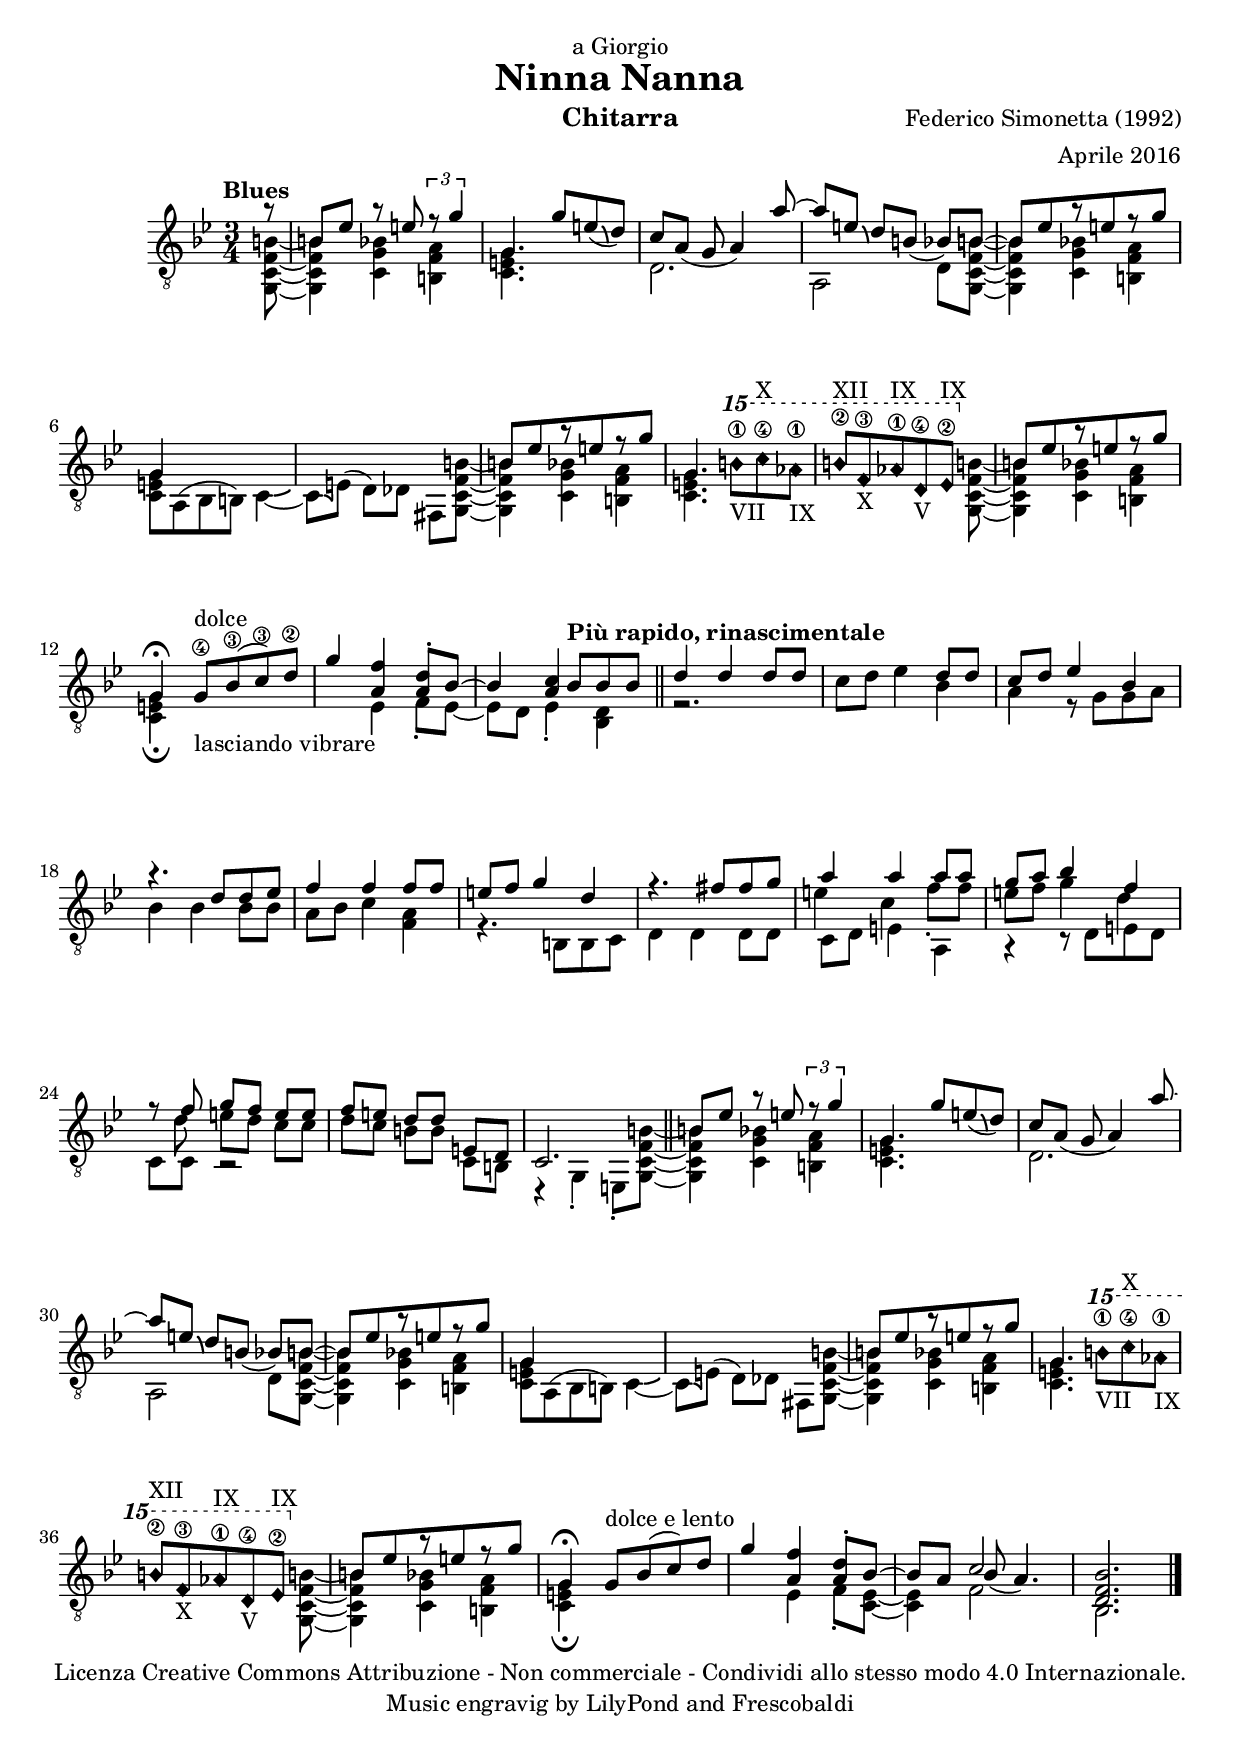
\version "2.18.2"

\include "articulate.ly"

\paper {
  #
  (make-pango-font-tree
   "Liberation Serif"
   "Liberation Sans"
   "Liberation Mono"
   (/ (* staff-height pt) 2.5))
}

\paper {
  #(set-paper-size "a4")
  ragged-last-bottom = ##f
  ragged-bottom = ##f
 
}


\header {
  dedication = "a Giorgio"
  title = "Ninna Nanna"
  instrument = "Chitarra"
  composer = "Federico Simonetta (1992)"
  arranger = "Aprile 2016"
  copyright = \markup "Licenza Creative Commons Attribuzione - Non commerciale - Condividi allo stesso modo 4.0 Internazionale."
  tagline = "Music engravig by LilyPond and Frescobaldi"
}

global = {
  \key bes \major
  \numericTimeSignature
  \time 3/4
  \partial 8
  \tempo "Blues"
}

classicalGuitar = \relative c' {
  \global
  

  << 
    {r8} \\
    {<<g,~ c~ f~ b~>>} 
  >> |	%0
  << 
    {b ees8  r8 e8 \times 2/3 {  r g4}} \\
    {<<g,,4 c f b>> <<c, g' bes>> <<b, f' a>>} 
  >> |	%1
  << 
    {g4. g'8 e_(\bendAfter #-3 d) } \\
    { <<c,4. e g>> }
  >> |	%2
  << 
    {c8[ a]_( g a4) a'8~} \\
    {d,,2.  }
  >> |	%3
  << 
    {a''8[ e] \bendAfter #-3 d[ b]_( bes[) b~]} \\
    {a,2 d8 <<g,8~ c~ f~ b~>>  }
  >> |	%4
  << 
    {b[ ees8 r e r g]} \\
    {<<g,,4 c f b>> <<c, g' bes>> <<b, f' a>>} 
  >> |	%5
  << 
    {g4  } \\
    { <<c,8 e g>> a,8^( bes b) c4~ \bendAfter #1 }
  >> |	%6
  << 
    { } \\
    { c8[ \bendAfter #-1 e]^( d[) des] fis,[ <<g8~] c~ f~ b~>>}
  >> |	%7
  << 
    {b[ ees8 r e r g]} \\
    {<<g,,4 c f b>> <<c, g' bes>> <<b, f' a>>} 
  >> | 	%8
  << 
    {g4.  } \\
    { <<c, e g>> \override Staff.NoteHead.style = #'harmonic-mixed \ottava #2 b''8\1_"VII" c\4^"X" aes\1_"IX" }
  >> |	%9
    << 
    { b\2^"XII" f\3_"X" aes\1^"IX" d,\4_"V" ees\2^"IX" \ottava #0 s8} \\
    {  s2 s8 \override Staff.NoteHead.style = #'default <<g,,,8~] c~ f~ b~>>}
  >> |	%10
  << 
    {b[ ees8 r e r g]} \\
    {<<g,,4 c f b>> <<c, g' bes>> <<b, f' a>>} 
  >> | 	%11
  << 
    {g4\fermata g8\4^"dolce"_"lasciando vibrare" bes\3( c\3) d\2  } \\
    { <<c,4 e g\fermata>> s2}
  >> |	%12
  << 
    {g'4 <<a, f'>> <<a,8-. d-.>> bes~} \\
    {s4 ees, f8-. ees~}
  >> |	%13
  << 
    {bes'4 <<a c>> } \\
    {ees,8 d ees4-. <<bes d>> } \\
    { s4.  \tempo "Più rapido, rinascimentale" bes'8 bes bes}
  >> | \bar "||"	%14
  << { d4 d d8 d } \\
     { r2. }
  >>
  << | 	%15
    { s2 d8 d} \\
    { c d ees4 bes }
  >> |	%16
  << 
    { c8 d ees4 bes } \\
    { a4 r8 g g a }
  >> |	%17
  << 
    { r4. d8 d ees } \\
    { bes4 bes bes8 bes }
  >> |	%18
  << 
    { f'4 f4 f8 f8 } \\
    { a, bes c4 <<f, a>> } 
  >> |	%19
  << 
    { e'8 f g4 d  } \\
    { r4. b,8 b c }
  >> |	%20
  << 
    { r4. fis'8 fis g } \\
    { d,4 d d8 d }
  >> |	%21
  << 
    { a''4 a4 a8 a8 } \\
    { c,, d e4 a, } \\ \\
    { e''4 c4 f8-. f8}
  >> |	%22
  << 
    { g8 a bes4 f } \\
    { r4 r8 d,8 e d } \\ \\
    { e'8 f g4 d}
  >> |	%23
  << 
    { r8 f g[ f] e[ e] } \\
    { c,8[ c] r2 } \\ \\
    { s8 d' e[ d] c[ c]}
  >> |	%24
  << 
    { f[ e] d[ d] e,[ d] } \\
    { } \\ \\
    { d'[ c] b[ b] c,[ b]}
  >> |	%25
  << 
    { c2. } \\
    { r4 g-. e8-. <<g~ c~ f~ b~>>} 
    
  >> \bar "||" |	%26
  << 
    {b ees8  r8 e8 \times 2/3 {  r g4}} \\
    {<<g,,4 c f b>> <<c, g' bes>> <<b, f' a>>} 
  >> |	%27
  << 
    {g4. g'8 e_(\bendAfter #-3 d) } \\
    { <<c,4. e g>> }
  >> |	%28
  << 
    {c8[ a]_( g a4) a'8~} \\
    {d,,2.  }
  >> |	%29
  <<
    {a''8[ e] \bendAfter #-3 d[ b]_( bes[) b~]} \\
    {a,2 d8 <<g,8~ c~ f~ b~>>  }
  >> |	%30
  << 
    {b[ ees8 r e r g]} \\
    {<<g,,4 c f b>> <<c, g' bes>> <<b, f' a>>} 
  >> |	%31
  << 
    {g4  } \\
    { <<c,8 e g>> a,8^( bes b) c4~ \bendAfter #1 }
  >> |	%32
  << 
    { } \\
    { c8[ \bendAfter #-1 e]^( d[) des] fis,[ <<g8~] c~ f~ b~>>}
  >> |	%33
  << 
    {b[ ees8 r e r g]} \\
    {<<g,,4 c f b>> <<c, g' bes>> <<b, f' a>>} 
  >> | 	%34
  << 
    {g4.  } \\
    { <<c, e g>> \override Staff.NoteHead.style = #'harmonic-mixed \ottava #2 b''8\1_"VII" c\4^"X" aes\1_"IX" }
  >> |	%35
    << 
    { b\2^"XII" f\3_"X" aes\1^"IX" d,\4_"V" ees\2^"IX" \ottava #0 s8} \\
    {  s2 s8 \override Staff.NoteHead.style = #'default <<g,,,8~] c~ f~ b~>>}
  >> |	%36
  << 
    {b[ ees8 r e r g]} \\
    {<<g,,4 c f b>> <<c, g' bes>> <<b, f' a>>} 
  >> | 	%37
  << 
    {g4\fermata g8^"dolce e lento" bes( c) d  } \\
    { <<c,4 e g\fermata>> s2}
  >> |	%38
  << 
    {g'4 <<a, f'>> <<a,8-. d-.>> bes~} \\
    {s4 ees, f8-. <<c~ ees~>> }
  >> |	%39
  << 
    {bes'8 a c2} \\
    {<<c,4 ees>> f2 } \\
    { s4 bes8_( a4.)}
  >> |	%40
  <<
    {<<d,2. f bes>> } \\
    {bes,}
  >>
  \bar "|."
}

\score {
  
  \new Staff \with {
    midiInstrument = "acoustic guitar (nylon)"
  } { \clef "treble_8" \classicalGuitar }
  \layout { }
  \midi {
    \context {
      \Score
      tempoWholesPerMinute = #(ly:make-moment 60 4)
    }
  }
}
